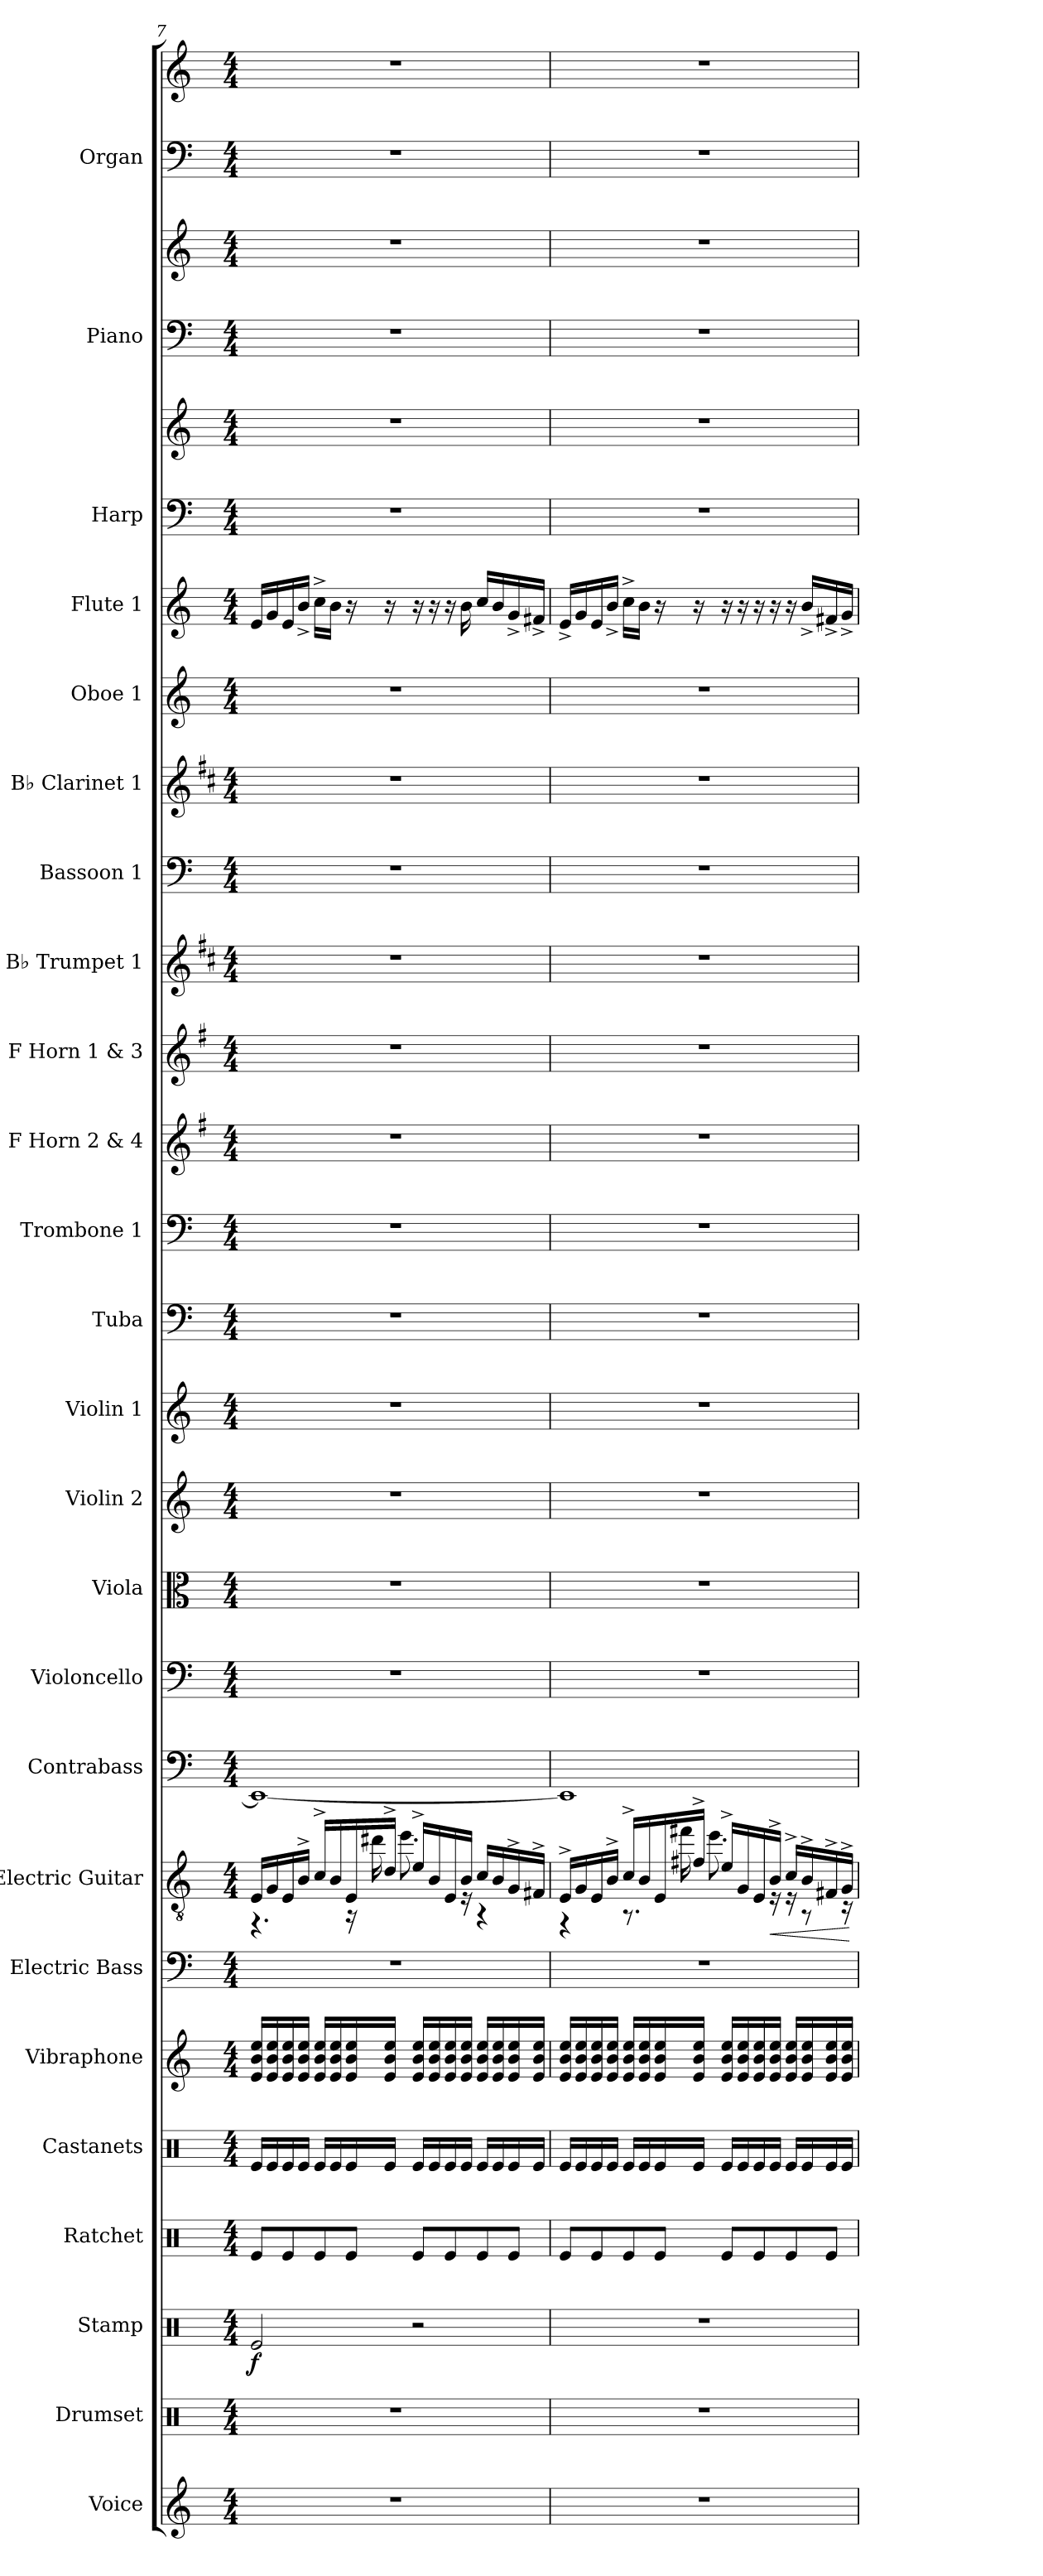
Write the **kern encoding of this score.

**kern	**kern	**kern	**dynam	**kern	**kern	**kern	**kern	**kern	**dynam	**kern	**kern	**kern	**kern	**kern	**kern	**kern	**kern	**kern	**kern	**kern	**kern	**kern	**kern	**kern	**kern	**kern	**kern	**kern	**kern
*part25	*part24	*part23	*part23	*part22	*part21	*part20	*part19	*part18	*part18	*part17	*part16	*part15	*part14	*part13	*part12	*part11	*part10	*part9	*part8	*part7	*part6	*part5	*part4	*part3	*part3	*part2	*part2	*part1	*part1
*staff28	*staff27	*staff26	*staff26	*staff25	*staff24	*staff23	*staff22	*staff21	*staff21	*staff20	*staff19	*staff18	*staff17	*staff16	*staff15	*staff14	*staff13	*staff12	*staff11	*staff10	*staff9	*staff8	*staff7	*staff6	*staff5	*staff4	*staff3	*staff2	*staff1
*I"Voice	*I"Drumset	*I"Stamp	*	*I"Ratchet	*I"Castanets	*I"Vibraphone	*I"Electric Bass	*I"Electric Guitar	*	*I"Contrabass	*I"Violoncello	*I"Viola	*I"Violin 2	*I"Violin 1	*I"Tuba	*I"Trombone 1	*I"F Horn 2 &amp; 4	*I"F Horn 1 &amp; 3	*I"B♭ Trumpet 1	*I"Bassoon 1	*I"B♭ Clarinet 1	*I"Oboe 1	*I"Flute 1	*I"Harp	*	*I"Piano	*	*I"Organ	*
*I'Vo.	*I'Drs.	*I'Sta.	*	*I'Rat.	*I'Cst.	*I'Vib.	*I'El. B.	*I'El. Guit.	*	*I'Cb.	*I'Vc.	*I'Vla.	*I'Vln. 2	*I'Vln. 1	*I'Tba.	*I'Tbn. 1	*I'F Hn. 2 4	*I'F Hn. 1 3	*I'B♭ Tpt. 1	*I'Bsn. 1	*I'B♭ Cl. 1	*I'Ob. 1	*I'Fl. 1	*I'Hrp.	*	*I'Pno.	*	*I'Org.	*
*clefG2	*clefX	*clefX	*	*clefX	*clefX	*clefG2	*clefF4	*clefGv2	*	*clefF4	*clefF4	*clefC3	*clefG2	*clefG2	*clefF4	*clefF4	*clefG2	*clefG2	*clefG2	*clefF4	*clefG2	*clefG2	*clefG2	*clefF4	*clefG2	*clefF4	*clefG2	*clefF4	*clefG2
*	*	*	*	*	*	*	*ITrd7c12	*	*	*ITrd7c12	*	*	*	*	*	*	*ITrd4c7	*ITrd4c7	*ITrd1c2	*	*ITrd1c2	*	*	*	*	*	*	*	*
*k[]	*k[]	*k[]	*	*k[]	*k[]	*k[]	*k[]	*k[]	*	*k[]	*k[]	*k[]	*k[]	*k[]	*k[]	*k[]	*k[]	*k[]	*k[]	*k[]	*k[]	*k[]	*k[]	*k[]	*k[]	*k[]	*k[]	*k[]	*k[]
*M4/4	*M4/4	*M4/4	*	*M4/4	*M4/4	*M4/4	*M4/4	*M4/4	*	*M4/4	*M4/4	*M4/4	*M4/4	*M4/4	*M4/4	*M4/4	*M4/4	*M4/4	*M4/4	*M4/4	*M4/4	*M4/4	*M4/4	*M4/4	*M4/4	*M4/4	*M4/4	*M4/4	*M4/4
=7	=7	=7	=7	=7	=7	=7	=7	=7	=7	=7	=7	=7	=7	=7	=7	=7	=7	=7	=7	=7	=7	=7	=7	=7	=7	=7	=7	=7	=7
*	*	*	*	*	*	*	*	*^	*	*	*	*	*	*	*	*	*	*	*	*	*	*	*	*	*	*	*	*	*
!	!	!	!LO:DY:b	!	!	!	!	!	!	!	!	!	!	!	!	!	!	!	!	!	!	!	!	!	!	!	!	!	!	!
1r	1r	2Re/	f	8Re/L	16Re/LL	16e/ 16b/ 16ee/LL	1r	16E/LL	4.r	.	1EEE_	1r	1r	1r	1r	1r	1r	1r	1r	1r	1r	1r	1r	16e/LL	1r	1r	1r	1r	1r	1r
.	.	.	.	.	16Re/	16e/ 16b/ 16ee/	.	16G/	.	.	.	.	.	.	.	.	.	.	.	.	.	.	.	16g/	.	.	.	.	.	.
.	.	.	.	8Re/	16Re/	16e/ 16b/ 16ee/	.	16E/	.	.	.	.	.	.	.	.	.	.	.	.	.	.	.	16e/	.	.	.	.	.	.
.	.	.	.	.	16Re/JJ	16e/ 16b/ 16ee/JJ	.	16B^/JJ	.	.	.	.	.	.	.	.	.	.	.	.	.	.	.	16b^/JJ	.	.	.	.	.	.
.	.	.	.	8Re/	16Re/LL	16e/ 16b/ 16ee/LL	.	16c^/LL	.	.	.	.	.	.	.	.	.	.	.	.	.	.	.	16cc^\LL	.	.	.	.	.	.
.	.	.	.	.	16Re/	16e/ 16b/ 16ee/	.	16B/	.	.	.	.	.	.	.	.	.	.	.	.	.	.	.	16b\JJ	.	.	.	.	.	.
.	.	.	.	8Re/J	16Re/	16e/ 16b/ 16ee/	.	16E/	16r	.	.	.	.	.	.	.	.	.	.	.	.	.	.	16r	.	.	.	.	.	.
.	.	.	.	.	16Re/JJ	16e/ 16b/ 16ee/JJ	.	16d^/JJ	16dd#X\	.	.	.	.	.	.	.	.	.	.	.	.	.	.	16r	.	.	.	.	.	.
.	.	2r	.	8Re/L	16Re/LL	16e/ 16b/ 16ee/LL	.	16e^/LL	8.ee\	.	.	.	.	.	.	.	.	.	.	.	.	.	.	16r	.	.	.	.	.	.
.	.	.	.	.	16Re/	16e/ 16b/ 16ee/	.	16B/	.	.	.	.	.	.	.	.	.	.	.	.	.	.	.	16r	.	.	.	.	.	.
.	.	.	.	8Re/	16Re/	16e/ 16b/ 16ee/	.	16E/	.	.	.	.	.	.	.	.	.	.	.	.	.	.	.	16r	.	.	.	.	.	.
.	.	.	.	.	16Re/JJ	16e/ 16b/ 16ee/JJ	.	16B/JJ	16r	.	.	.	.	.	.	.	.	.	.	.	.	.	.	16b\	.	.	.	.	.	.
.	.	.	.	8Re/	16Re/LL	16e/ 16b/ 16ee/LL	.	16c/LL	4r	.	.	.	.	.	.	.	.	.	.	.	.	.	.	16cc/LL	.	.	.	.	.	.
.	.	.	.	.	16Re/	16e/ 16b/ 16ee/	.	16B/	.	.	.	.	.	.	.	.	.	.	.	.	.	.	.	16b/	.	.	.	.	.	.
.	.	.	.	8Re/J	16Re/	16e/ 16b/ 16ee/	.	16G^/	.	.	.	.	.	.	.	.	.	.	.	.	.	.	.	16g^/	.	.	.	.	.	.
.	.	.	.	.	16Re/JJ	16e/ 16b/ 16ee/JJ	.	16F#X^/JJ	.	.	.	.	.	.	.	.	.	.	.	.	.	.	.	16f#X^/JJ	.	.	.	.	.	.
=8	=8	=8	=8	=8	=8	=8	=8	=8	=8	=8	=8	=8	=8	=8	=8	=8	=8	=8	=8	=8	=8	=8	=8	=8	=8	=8	=8	=8	=8	=8
1r	1r	1r	.	8Re/L	16Re/LL	16e/ 16b/ 16ee/LL	1r	16E^/LL	4r	.	1EEE]	1r	1r	1r	1r	1r	1r	1r	1r	1r	1r	1r	1r	16e^/LL	1r	1r	1r	1r	1r	1r
.	.	.	.	.	16Re/	16e/ 16b/ 16ee/	.	16G/	.	.	.	.	.	.	.	.	.	.	.	.	.	.	.	16g/	.	.	.	.	.	.
.	.	.	.	8Re/	16Re/	16e/ 16b/ 16ee/	.	16E/	.	.	.	.	.	.	.	.	.	.	.	.	.	.	.	16e/	.	.	.	.	.	.
.	.	.	.	.	16Re/JJ	16e/ 16b/ 16ee/JJ	.	16B^/JJ	.	.	.	.	.	.	.	.	.	.	.	.	.	.	.	16b^/JJ	.	.	.	.	.	.
.	.	.	.	8Re/	16Re/LL	16e/ 16b/ 16ee/LL	.	16c^/LL	8.r	.	.	.	.	.	.	.	.	.	.	.	.	.	.	16cc^\LL	.	.	.	.	.	.
.	.	.	.	.	16Re/	16e/ 16b/ 16ee/	.	16B/	.	.	.	.	.	.	.	.	.	.	.	.	.	.	.	16b\JJ	.	.	.	.	.	.
.	.	.	.	8Re/J	16Re/	16e/ 16b/ 16ee/	.	16E/	.	.	.	.	.	.	.	.	.	.	.	.	.	.	.	16r	.	.	.	.	.	.
.	.	.	.	.	16Re/JJ	16e/ 16b/ 16ee/JJ	.	16f#X^/JJ	16ff#X\	.	.	.	.	.	.	.	.	.	.	.	.	.	.	16r	.	.	.	.	.	.
.	.	.	.	8Re/L	16Re/LL	16e/ 16b/ 16ee/LL	.	16e^/LL	8.ee\	.	.	.	.	.	.	.	.	.	.	.	.	.	.	16r	.	.	.	.	.	.
.	.	.	.	.	16Re/	16e/ 16b/ 16ee/	.	16G/	.	.	.	.	.	.	.	.	.	.	.	.	.	.	.	16r	.	.	.	.	.	.
.	.	.	.	8Re/	16Re/	16e/ 16b/ 16ee/	.	16E/	.	.	.	.	.	.	.	.	.	.	.	.	.	.	.	16r	.	.	.	.	.	.
!	!	!	!	!	!	!	!	!	!	!LO:HP:b	!	!	!	!	!	!	!	!	!	!	!	!	!	!	!	!	!	!	!	!
.	.	.	.	.	16Re/JJ	16e/ 16b/ 16ee/JJ	.	16B^/JJ	16r	<	.	.	.	.	.	.	.	.	.	.	.	.	.	16r	.	.	.	.	.	.
.	.	.	.	8Re/	16Re/LL	16e/ 16b/ 16ee/LL	.	16c^/LL	16r	.	.	.	.	.	.	.	.	.	.	.	.	.	.	16r	.	.	.	.	.	.
.	.	.	.	.	16Re/	16e/ 16b/ 16ee/	.	16B^/	8r	.	.	.	.	.	.	.	.	.	.	.	.	.	.	16b^/LL	.	.	.	.	.	.
.	.	.	.	8Re/J	16Re/	16e/ 16b/ 16ee/	.	16F#X^/	.	.	.	.	.	.	.	.	.	.	.	.	.	.	.	16f#X^/	.	.	.	.	.	.
.	.	.	.	.	16Re/JJ	16e/ 16b/ 16ee/JJ	.	16G^/JJ	16r	.	.	.	.	.	.	.	.	.	.	.	.	.	.	16g^/JJ	.	.	.	.	.	.
*	*	*	*	*	*	*	*	*v	*v	*	*	*	*	*	*	*	*	*	*	*	*	*	*	*	*	*	*	*	*	*
.	.	.	.	.	.	.	.	.	[	.	.	.	.	.	.	.	.	.	.	.	.	.	.	.	.	.	.	.	.
=	=	=	=	=	=	=	=	=	=	=	=	=	=	=	=	=	=	=	=	=	=	=	=	=	=	=	=	=	=
*-	*-	*-	*-	*-	*-	*-	*-	*-	*-	*-	*-	*-	*-	*-	*-	*-	*-	*-	*-	*-	*-	*-	*-	*-	*-	*-	*-	*-	*-
